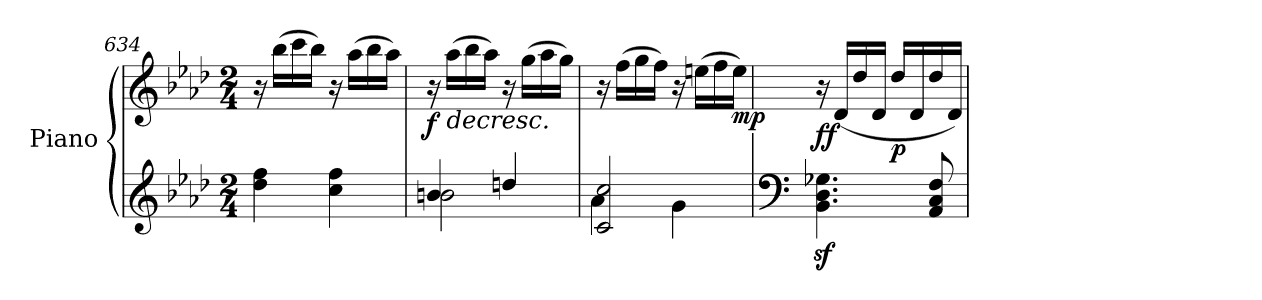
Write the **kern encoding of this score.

**kern	**kern	**dynam
*part1	*part1	*part1
*staff2	*staff1	*staff1/2
*I"Piano	*	*
*I'Pno.	*	*
*clefG2	*clefG2	*
*k[b-e-a-d-]	*k[b-e-a-d-]	*
*M2/4	*M2/4	*
=634	=634	=634
4dd-\ 4ff\	16r	.
.	(16bb-\LL	.
.	16ccc\	.
.	16bb-\JJ)	.
4cc\ 4ff\	16r	.
.	(16aa-\LL	.
.	16bb-\	.
.	16aa-\JJ)	.
=635	=635	=635
*^	*	*
!	!	!	!LO:DY:b
4bn/	2b\	16r	f
!	!	!	!LO:HP:b
.	.	(16aa-\LL	>
.	.	16bb-\	.
.	.	16aa-\JJ)	.
4ddn/	.	16r	.
.	.	(16gg\LL	.
.	.	16aa-\	.
.	.	16gg\JJ)	.
=636	=636	=636	=636
2c/ 2cc/	4a-\	16r	.
.	.	(16ff\LL	.
.	.	16gg\	.
.	.	16ff\JJ)	.
.	4g\	16r	.
.	.	(16een\LL	.
.	.	16ff\	.
!	!	!	!LO:DY:b
.	.	16ee\JJ)	mp
*v	*v	*	*
!!LO:LB:g=z
=637	=637	=637
*clefF4	*	*
!	!	!LO:DY:b
4.BB-\z< 4.D-\z< 4.G-X\z<	16r	ff
.	(16d-/LL	.
.	16dd-/	.
.	16d-/JJ	.
!	!	!LO:DY:n=1:b
.	16dd-/LL	] p
.	16d-/	.
8AA-/ 8C/ 8F/	16dd-/	.
.	16d-/JJ)	.
=	=	=
*-	*-	*-
